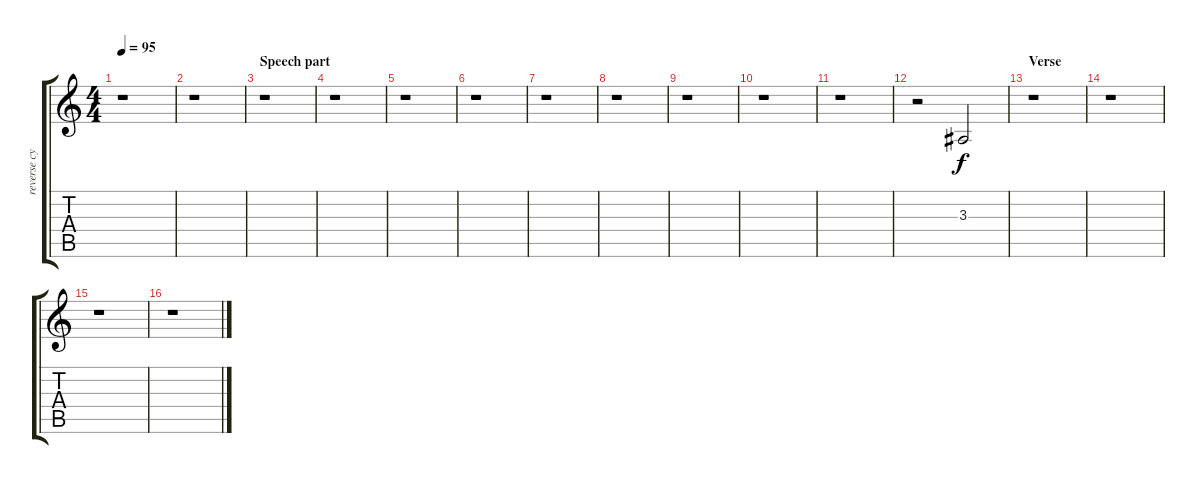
\track ("reverse cymbal" "reverse cy") {instrument reversecymbal}
\staff {score tabs}
\tuning (E4 B3 G3 D3 A2 E2) {hide}
\ts (4 4)
\tempo 95
\clef g2
\ks c
r.1{dy f} |
r.1 |
\section ("" "Speech part")
r.1 |
r.1 |
r.1 |
r.1 |
r.1 |
r.1 |
r.1 |
r.1 |
r.1 |
r.2 3.3.2 |
\section ("" "Verse")
r.1 |
r.1 |
r.1 |
r.1
